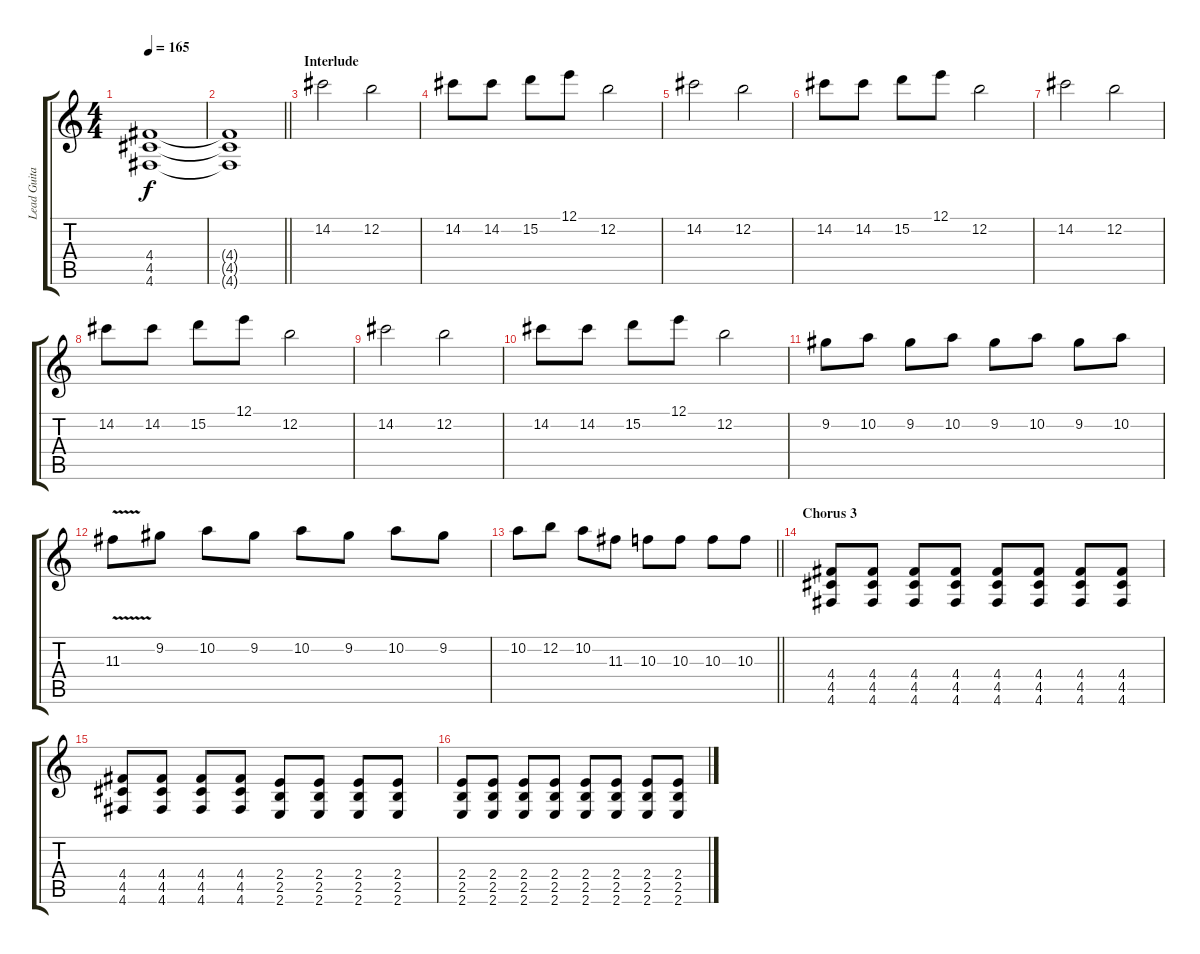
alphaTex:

\track ("Lead Guitar 1" "Lead Guita") {instrument overdrivenguitar}
\staff {score tabs}
\tuning (E4 B3 G3 D3 A2 D2) {hide}
\ts (4 4)
\tempo 165
\clef g2
\ks c
(4.4{t} 4.5{t} 4.6{t}).1{dy f} |
\barLineRight lightlight
(4.4{t} 4.5{t} 4.6{t}).1 |
\section ("" "Interlude")
14.2.2{instrument acousticguitarnylon} 12.2.2 |
14.2.8 14.2.8 15.2.8 12.1.8 12.2.2 |
14.2.2{instrument acousticguitarnylon} 12.2.2 |
14.2.8 14.2.8 15.2.8 12.1.8 12.2.2 |
14.2.2{instrument acousticguitarnylon} 12.2.2 |
14.2.8 14.2.8 15.2.8 12.1.8 12.2.2 |
14.2.2{instrument acousticguitarnylon} 12.2.2 |
14.2.8 14.2.8 15.2.8 12.1.8 12.2.2 |
9.2.8 10.2.8 9.2.8 10.2.8 9.2.8 10.2.8 9.2.8 10.2.8 |
11.3{v}.8 9.2.8 10.2.8 9.2.8 10.2.8 9.2.8 10.2.8 9.2.8 |
\barLineRight lightlight
10.2.8 12.2.8 10.2.8 11.3.8 10.3.8 10.3.8 10.3.8 10.3.8 |
\section ("" "Chorus 3")
(4.4 4.5 4.6).8{instrument overdrivenguitar} (4.4 4.5 4.6).8 (4.4 4.5 4.6).8 (4.4 4.5 4.6).8 (4.4 4.5 4.6).8 (4.4 4.5 4.6).8 (4.4 4.5 4.6).8 (4.4 4.5 4.6).8 |
(4.4 4.5 4.6).8 (4.4 4.5 4.6).8 (4.4 4.5 4.6).8 (4.4 4.5 4.6).8 (2.4 2.5 2.6).8 (2.4 2.5 2.6).8 (2.4 2.5 2.6).8 (2.4 2.5 2.6).8 |
(2.4 2.5 2.6).8 (2.4 2.5 2.6).8 (2.4 2.5 2.6).8 (2.4 2.5 2.6).8 (2.4 2.5 2.6).8 (2.4 2.5 2.6).8 (2.4 2.5 2.6).8 (2.4 2.5 2.6).8
